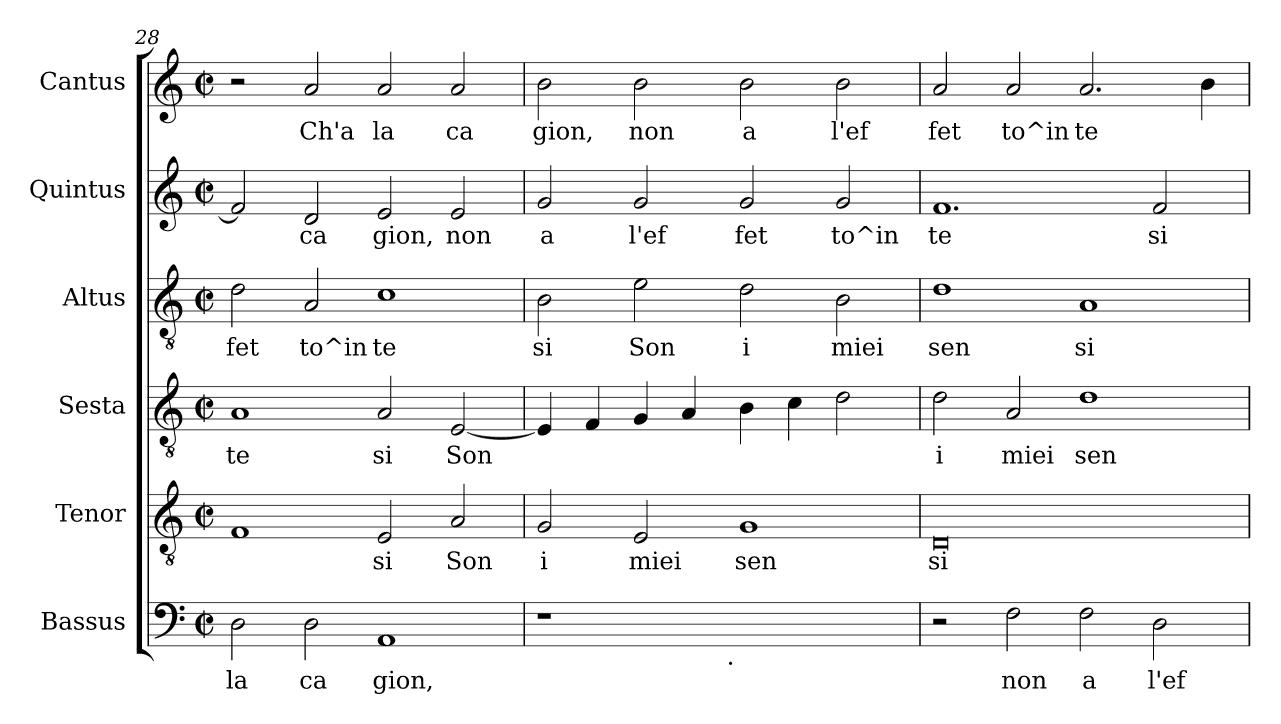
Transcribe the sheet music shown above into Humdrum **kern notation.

**kern	**text	**kern	**text	**kern	**text	**kern	**text	**kern	**text	**kern	**text
*part6	*part6	*part5	*part5	*part4	*part4	*part3	*part3	*part2	*part2	*part1	*part1
*staff6	*staff6	*staff5	*staff5	*staff4	*staff4	*staff3	*staff3	*staff2	*staff2	*staff1	*staff1
*I"Bassus	*	*I"Tenor	*	*I"Sesta	*	*I"Altus	*	*I"Quintus	*	*I"Cantus	*
*I'Bassus	*	*I'Tenor	*	*I'Sesta	*	*I'Altus	*	*I'Quintus	*	*I'Cantus	*
*clefF4	*	*clefGv2	*	*clefGv2	*	*clefGv2	*	*clefG2	*	*clefG2	*
*k[]	*	*k[]	*	*k[]	*	*k[]	*	*k[]	*	*k[]	*
*C:	*	*C:	*	*C:	*	*C:	*	*C:	*	*C:	*
*M2/2	*	*M2/2	*	*M2/2	*	*M2/2	*	*M2/2	*	*M2/2	*
*met(c|)	*	*met(c|)	*	*met(c|)	*	*met(c|)	*	*met(c|)	*	*met(c|)	*
=28	=28	=28	=28	=28	=28	=28	=28	=28	=28	=28	=28
!	!LO:LY:b	!	!LO:LY:b:cj	!	!LO:LY:b:cj	!	!LO:LY:b:cj	!	!LO:LY:b:cj	!	!
2D\	la	1F	.	1A	te	2d\	fet	2f/]	.	2r	.
!	!LO:LY:b	!	!	!	!	!	!LO:LY:b:cj	!	!LO:LY:b:cj	!	!LO:LY:b:cj
2D\	ca	.	.	.	.	2A/	to^in	2d/	ca	2a/	Ch'a
!	!LO:LY:b	!	!LO:LY:b:cj	!	!LO:LY:b:cj	!	!LO:LY:b:cj	!	!LO:LY:b:cj	!	!LO:LY:b:cj
1AA	gion,	2E/	si	2A/	si	1c	te	2e/	gion,	2a/	la
!	!	!	!LO:LY:b:cj	!	!LO:LY:b:cj	!	!	!	!LO:LY:b:cj	!	!LO:LY:b:cj
.	.	2A/	Son	[<2E/	Son	.	.	2e/	non	2a/	ca
=29	=29	=29	=29	=29	=29	=29	=29	=29	=29	=29	=29
!	!	!	!LO:LY:b:cj	!	!LO:LY:b:cj	!	!LO:LY:b:cj	!	!LO:LY:b:cj	!	!LO:LY:b:cj
*^	*	*	*	*	*	*	*	*	*	*	*
1r	2ryy	.	2G/	i	4E/]	.	2B\	si	2g/	a	2b\	gion,
!	!	!	!	!	!	!LO:LY:b:cj	!	!	!	!	!	!
.	.	.	.	.	4F/	.	.	.	.	.	.	.
!	!	!	!	!LO:LY:b:cj	!	!LO:LY:b:cj	!	!LO:LY:b:cj	!	!LO:LY:b:cj	!	!LO:LY:b:cj
.	4...ryy	.	2E/	miei	4G/	.	2e\	Son	2g/	l'ef	2b\	non
!	!	!	!	!	!	!LO:LY:b:cj	!	!	!	!	!	!
.	.	.	.	.	4A/	.	.	.	.	.	.	.
!	!LO:TX:b:t=.	!	!	!	!	!	!	!	!	!	!	!
.	1ryy	.	.	.	.	.	.	.	.	.	.	.
!	!	!	!	!LO:LY:b:cj	!	!LO:LY:b:cj	!	!LO:LY:b:cj	!	!LO:LY:b:cj	!	!LO:LY:b:cj
1ryy	.	.	1G	sen	4B\	.	2d\	i	2g/	fet	2b\	a
!	!	!	!	!	!	!LO:LY:b:cj	!	!	!	!	!	!
.	.	.	.	.	4c\	.	.	.	.	.	.	.
!	!	!	!	!	!	!LO:LY:b:cj	!	!LO:LY:b:cj	!	!LO:LY:b:cj	!	!LO:LY:b:cj
.	.	.	.	.	2d\	.	2B\	miei	2g/	to^in	2b\	l'ef
.	32ryy	.	.	.	.	.	.	.	.	.	.	.
=30	=30	=30	=30	=30	=30	=30	=30	=30	=30	=30	=30	=30
!	!	!	!	!LO:LY:b:cj	!	!LO:LY:b:cj	!	!LO:LY:b:cj	!	!LO:LY:b:cj	!	!LO:LY:b:cj
*v	*v	*	*	*	*	*	*	*	*	*	*	*
2r	.	0D	si	2d\	i	1d	sen	1.f	te	2a/	fet
!	!LO:LY:b	!	!	!	!LO:LY:b:cj	!	!	!	!	!	!LO:LY:b:cj
2F\	non	.	.	2A/	miei	.	.	.	.	2a/	to^in
!	!LO:LY:b	!	!	!	!LO:LY:b:cj	!	!LO:LY:b:cj	!	!	!	!LO:LY:b:cj
2F\	a	.	.	1d	sen	1A	si	.	.	2.a/	te
!	!LO:LY:b	!	!	!	!	!	!	!	!LO:LY:b:cj	!	!
2D\	l'ef	.	.	.	.	.	.	2f/	si	.	.
!	!	!	!	!	!	!	!	!	!	!	!LO:LY:b:cj
.	.	.	.	.	.	.	.	.	.	4b\	.
=	=	=	=	=	=	=	=	=	=	=	=
*-	*-	*-	*-	*-	*-	*-	*-	*-	*-	*-	*-
